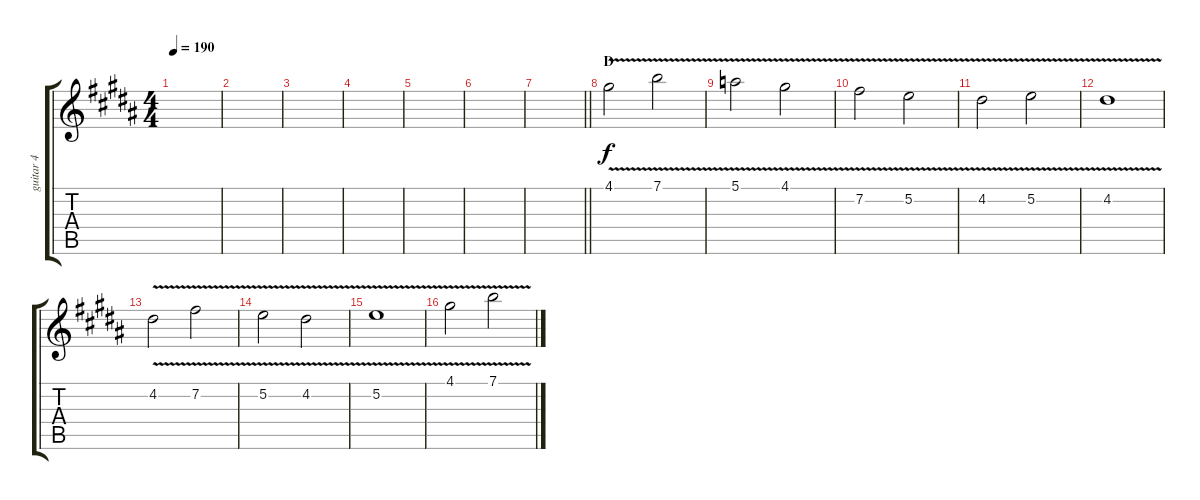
\track ("guitar 4" "guitar 4") {instrument overdrivenguitar}
\staff {score tabs}
\tuning (E4 B3 G3 D3 A2 E2) {hide}
\ts (4 4)
\tempo 190
\clef g2
\ks b
|
|
|
|
|
|
\barLineRight lightlight
|
\section ("" "D")
4.1{v}.2 7.1{v}.2 |
5.1{v}.2 4.1{v}.2 |
7.2{v}.2 5.2{v}.2 |
4.2{v}.2 5.2{v}.2 |
4.2{v}.1 |
4.2{v}.2 7.2{v}.2 |
5.2{v}.2 4.2{v}.2 |
5.2{v}.1 |
4.1{v}.2 7.1{v}.2
